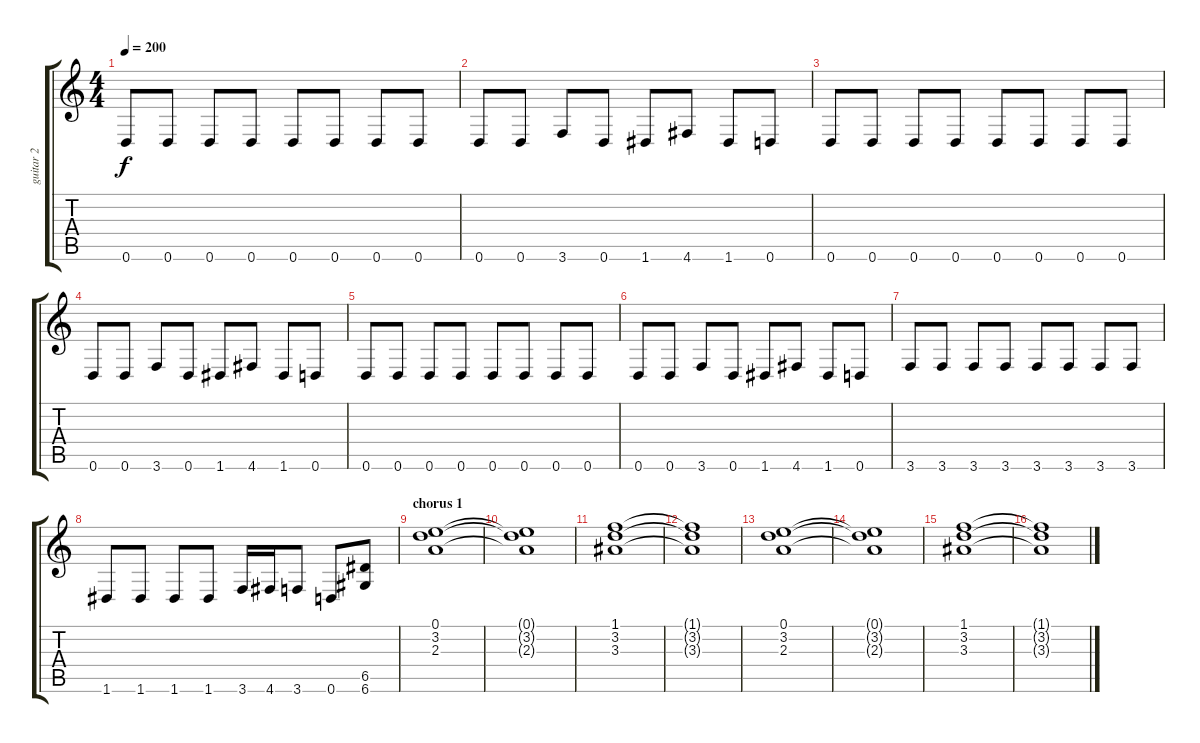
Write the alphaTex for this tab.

\track ("guitar 2" "guitar 2") {instrument distortionguitar}
\staff {score tabs}
\tuning (E4 B3 G3 D3 A2 D2) {hide}
\ts (4 4)
\tempo 200
\clef g2
\ks c
0.6.8{dy f} 0.6.8 0.6.8 0.6.8 0.6.8 0.6.8 0.6.8 0.6.8 |
0.6.8 0.6.8 3.6.8 0.6.8 1.6.8 4.6.8 1.6.8 0.6.8 |
0.6.8 0.6.8 0.6.8 0.6.8 0.6.8 0.6.8 0.6.8 0.6.8 |
0.6.8 0.6.8 3.6.8 0.6.8 1.6.8 4.6.8 1.6.8 0.6.8 |
0.6.8 0.6.8 0.6.8 0.6.8 0.6.8 0.6.8 0.6.8 0.6.8 |
0.6.8 0.6.8 3.6.8 0.6.8 1.6.8 4.6.8 1.6.8 0.6.8 |
3.6.8 3.6.8 3.6.8 3.6.8 3.6.8 3.6.8 3.6.8 3.6.8 |
1.6.8 1.6.8 1.6.8 1.6.8 3.6.16 4.6.16 3.6.8 0.6.8 (6.5 6.6).8 |
\section ("" "chorus 1")
(0.1 3.2 2.3).1 |
(0.1{t} 3.2{t} 2.3{t}).1 |
(1.1 3.2 3.3).1 |
(1.1{t} 3.2{t} 3.3{t}).1 |
(0.1 3.2 2.3).1 |
(0.1{t} 3.2{t} 2.3{t}).1 |
(1.1 3.2 3.3).1 |
(1.1{t} 3.2{t} 3.3{t}).1
